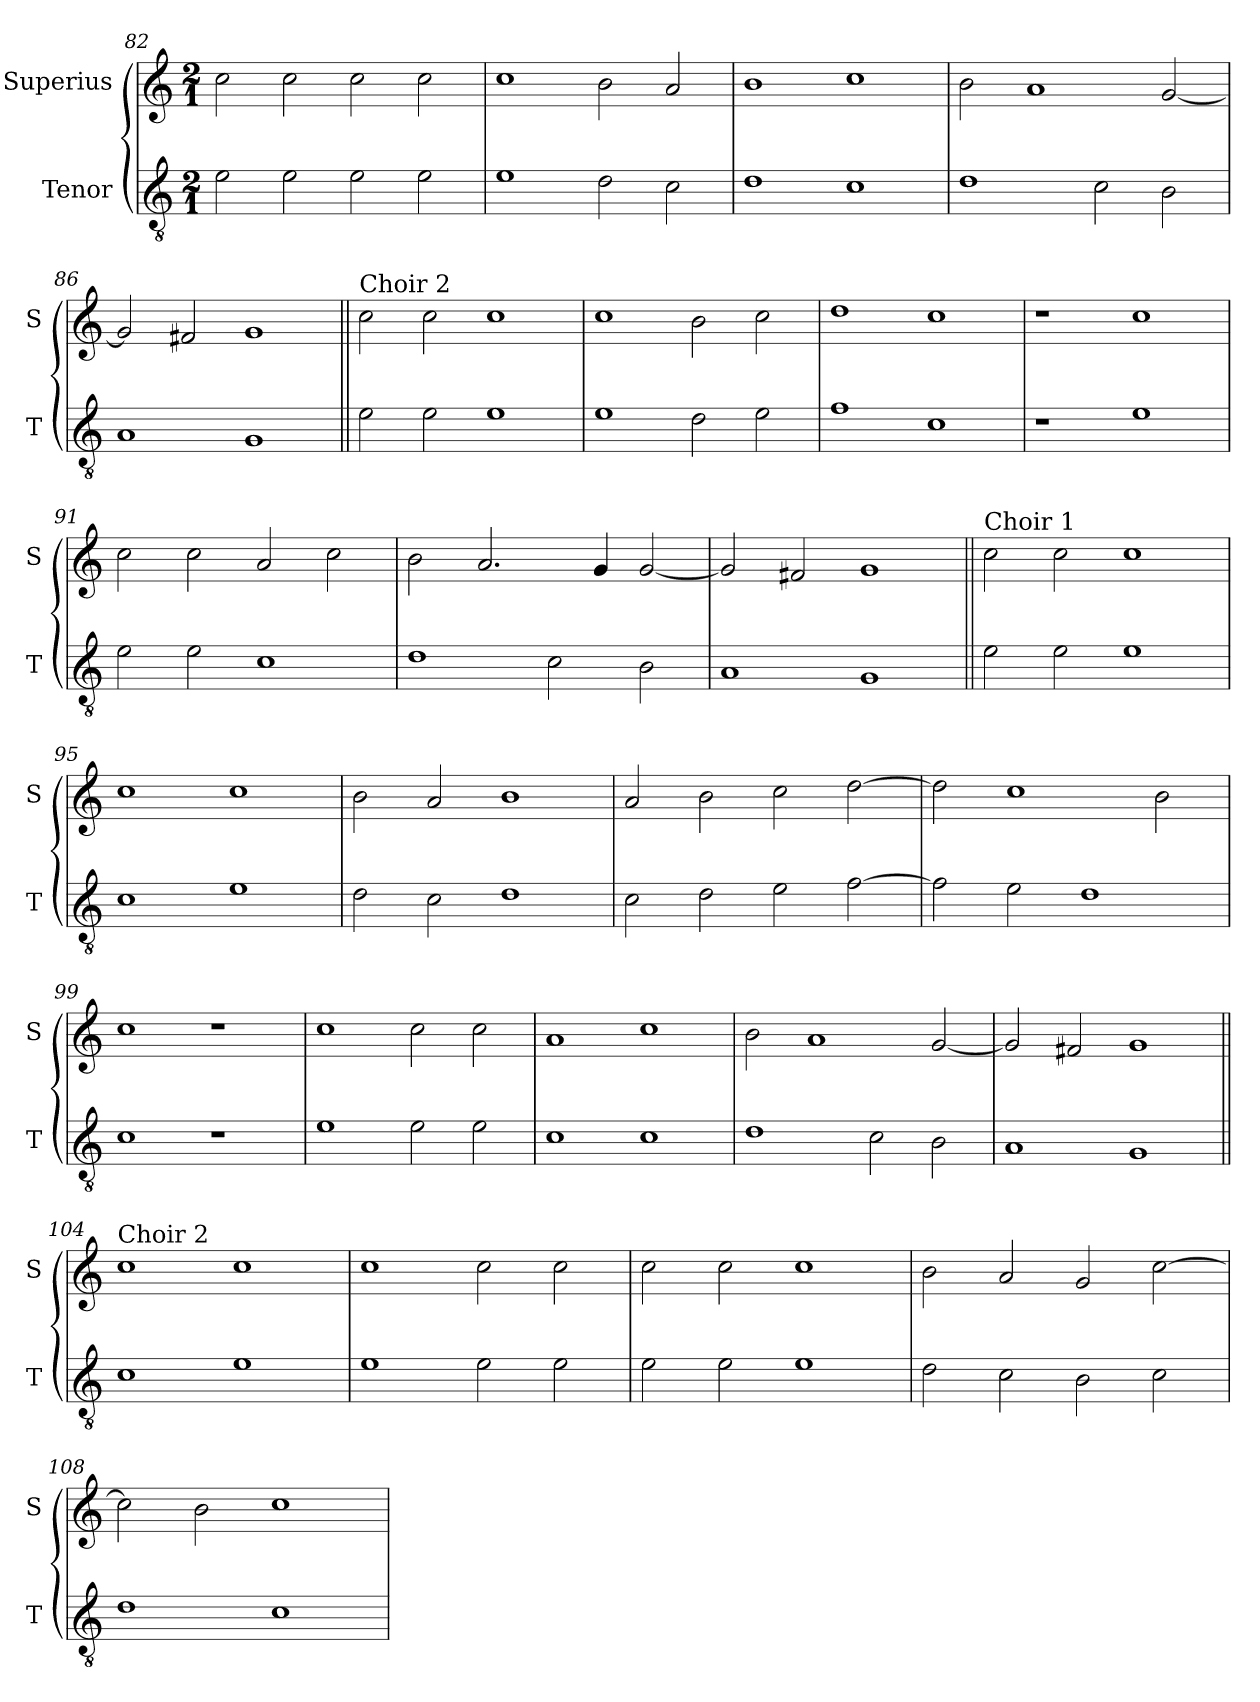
**kern	**kern
*part2	*part1
*staff2	*staff1
*I"Tenor	*I"Superius
*I'T	*I'S
*clefGv2	*clefG2
*k[]	*k[]
*M2/1	*M2/1
=82	=82
2e\	2cc\
2e\	2cc\
2e\	2cc\
2e\	2cc\
=83	=83
1e	1cc
2d\	2b\
2c\	2a/
=84	=84
1d	1b
1c	1cc
=85	=85
1d	2b\
.	1a
2c\	.
2B\	[2g/
=86	=86
1A	2g/]
.	2f#X/
1G	1g
=87||	=87||
!	!LO:TX:a:t=Choir 2
2e\	2cc\
2e\	2cc\
1e	1cc
=88	=88
1e	1cc
2d\	2b\
2e\	2cc\
=89	=89
1f	1dd
1c	1cc
=90	=90
1r	1r
1e	1cc
=91	=91
2e\	2cc\
2e\	2cc\
1c	2a/
.	2cc\
=92	=92
1d	2b\
.	2.a/
2c\	.
.	4g/
2B\	[2g/
=93	=93
1A	2g/]
.	2f#X/
1G	1g
=94||	=94||
!	!LO:TX:a:t=Choir 1
2e\	2cc\
2e\	2cc\
1e	1cc
=95	=95
1c	1cc
1e	1cc
=96	=96
2d\	2b\
2c\	2a/
1d	1b
=97	=97
2c\	2a/
2d\	2b\
2e\	2cc\
[2f\	[2dd\
=98	=98
2f\]	2dd\]
2e\	1cc
1d	.
.	2b\
=99	=99
1c	1cc
1r	1r
=100	=100
1e	1cc
2e\	2cc\
2e\	2cc\
=101	=101
1c	1a
1c	1cc
=102	=102
1d	2b\
.	1a
2c\	.
2B\	[2g/
=103	=103
1A	2g/]
.	2f#X/
1G	1g
=104||	=104||
!	!LO:TX:a:t=Choir 2
1c	1cc
1e	1cc
=105	=105
1e	1cc
2e\	2cc\
2e\	2cc\
=106	=106
2e\	2cc\
2e\	2cc\
1e	1cc
=107	=107
2d\	2b\
2c\	2a/
2B\	2g/
2c\	[2cc\
=108	=108
1d	2cc\]
.	2b\
1c	1cc
=	=
*-	*-
